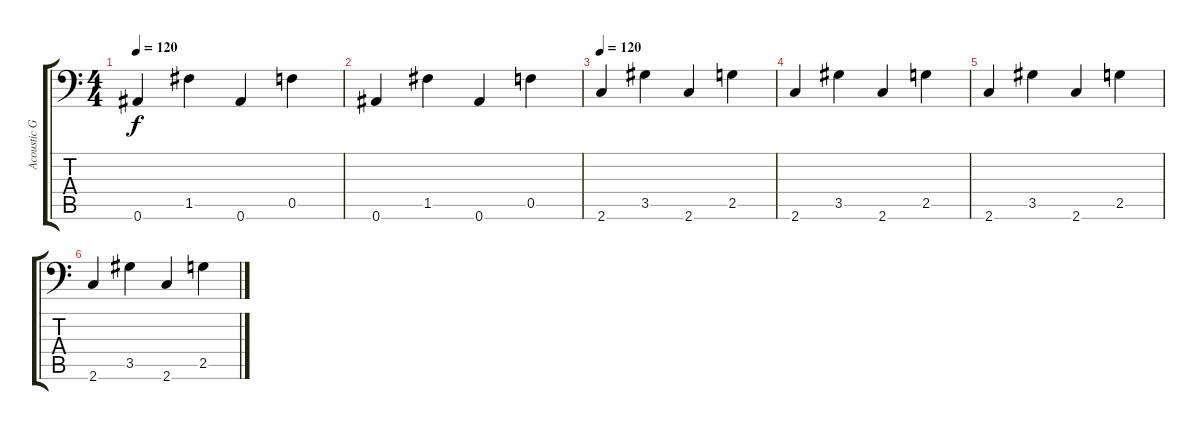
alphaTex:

\track ("Acoustic Guitar" "Acoustic G") {instrument acousticguitarsteel}
\staff {score tabs}
\tuning (C4 G3 Eb3 Bb2 F2 Bb1) {hide}
\ts (4 4)
\tempo 120
\clef f4
\ks c
0.6.4{dy f} 1.5.4 0.6.4 0.5.4 |
0.6.4 1.5.4 0.6.4 0.5.4 |
\tempo 120
2.6.4{volume 0} 3.5.4 2.6.4 2.5.4 |
2.6.4 3.5.4 2.6.4 2.5.4 |
2.6.4 3.5.4 2.6.4 2.5.4 |
2.6.4 3.5.4 2.6.4 2.5.4
